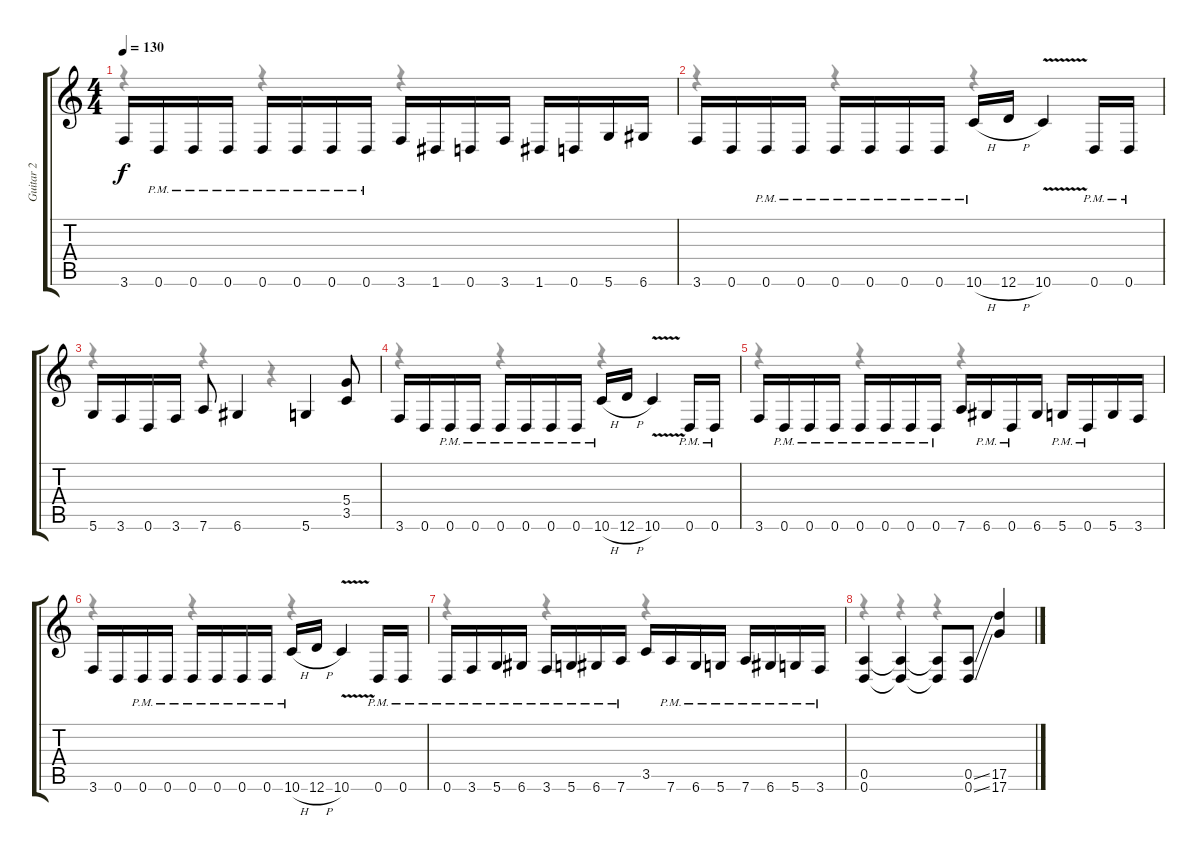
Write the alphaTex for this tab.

\track ("Guitar 2" "Guitar 2") {instrument distortionguitar}
\staff {score tabs}
\tuning (E4 B3 G3 D3 A2 D2) {hide}
\voice
\ts (4 4)
\tempo 130
\clef g2
\ks c
3.6.16{dy f} 0.6{pm}.16 0.6{pm}.16 0.6{pm}.16 0.6{pm}.16 0.6{pm}.16 0.6{pm}.16 0.6{pm}.16 3.6.16 1.6.16 0.6.16 3.6.16 1.6.16 0.6.16 5.6.16 6.6.16 |
3.6.16 0.6.16 0.6{pm}.16 0.6{pm}.16 0.6{pm}.16 0.6{pm}.16 0.6{pm}.16 0.6{pm}.16 10.6{h pm}.16 12.6{h}.16 10.6{v}.4 0.6{pm}.16 0.6{pm}.16 |
5.6.16 3.6.16 0.6.16 3.6.16 7.6.8 6.6.4 5.6.4 (5.4 3.5).8 |
3.6.16 0.6.16 0.6{pm}.16 0.6{pm}.16 0.6{pm}.16 0.6{pm}.16 0.6{pm}.16 0.6{pm}.16 10.6{h pm}.16 12.6{h}.16 10.6{v}.4 0.6{pm}.16 0.6{pm}.16 |
3.6.16 0.6{pm}.16 0.6{pm}.16 0.6{pm}.16 0.6{pm}.16 0.6{pm}.16 0.6{pm}.16 0.6{pm}.16 7.6.16 6.6{pm}.16 0.6{pm}.16 6.6.16 5.6{pm}.16 0.6{pm}.16 5.6.16 3.6.16 |
3.6.16 0.6.16 0.6{pm}.16 0.6{pm}.16 0.6{pm}.16 0.6{pm}.16 0.6{pm}.16 0.6{pm}.16 10.6{h pm}.16 12.6{h}.16 10.6{v}.4 0.6{pm}.16 0.6{pm}.16 |
0.6{pm}.16 3.6{pm}.16 5.6{pm}.16 6.6{pm}.16 3.6{pm}.16 5.6{pm}.16 6.6{pm}.16 7.6{pm}.16 3.5.16 7.6{pm}.16 6.6{pm}.16 5.6{pm}.16 7.6{pm}.16 6.6{pm}.16 5.6{pm}.16 3.6{pm}.16 |
(0.5 0.6).4 (0.5{t} 0.6{t}).4 (0.5{t} 0.6{t}).8 (0.5{ss} 0.6{ss}).8 (17.5{ss} 17.6{ss}).4
\voice
\clef g2
\ottava regular
\simile none
\ks c
r.4{dy f} r.4 r.4 |
r.4 r.4 r.4 |
r.4 r.4 r.4 |
r.4 r.4 r.4 |
r.4 r.4 r.4 |
r.4 r.4 r.4 |
r.4 r.4 r.4 |
r.4 r.4 r.4
